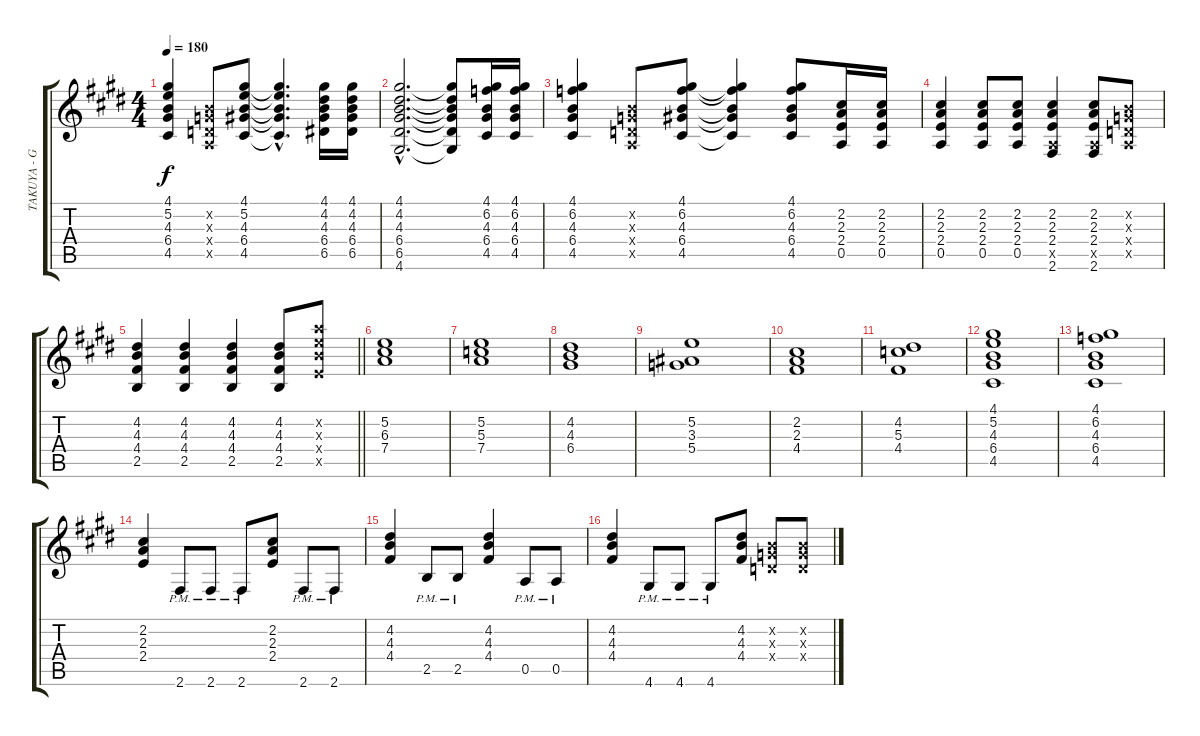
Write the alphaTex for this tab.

\track ("TAKUYA - Guitar 1" "TAKUYA - G") {instrument overdrivenguitar}
\staff {score tabs}
\tuning (E4 B3 G3 D3 A2 E2) {hide}
\ts (4 4)
\tempo 180
\clef g2
\ks e
(4.1 5.2 4.3 6.4 4.5).4{dy f} (0.2{x} 0.3{x} 0.4{x} 0.5{x}).8 (4.1 5.2 4.3 6.4 4.5).8 (4.1{hac t} 5.2{hac t} 4.3{hac t} 6.4{hac t} 4.5{hac t}).4{d} (4.1 4.2 4.3 6.4 6.5).16 (4.1 4.2 4.3 6.4 6.5).16 |
(4.1{hac} 4.2{hac} 4.3{hac} 6.4{hac} 6.5{hac} 4.6{hac}).2{d} (4.1{t} 4.2{t} 4.3{t} 6.4{t} 6.5{t} 4.6{t}).8 (4.1 6.2 4.3 6.4 4.5).16 (4.1 6.2 4.3 6.4 4.5).16 |
(4.1 6.2 4.3 6.4 4.5).4 (0.2{x} 0.3{x} 0.4{x} 0.5{x}).8 (4.1 6.2 4.3 6.4 4.5).8 (4.1{t} 6.2{t} 4.3{t} 6.4{t} 4.5{t}).4 (4.1 6.2 4.3 6.4 4.5).8 (2.2 2.3 2.4 0.5).16 (2.2 2.3 2.4 0.5).16 |
(2.2 2.3 2.4 0.5).4 (2.2 2.3 2.4 0.5).8 (2.2 2.3 2.4 0.5).8 (2.2 2.3 2.4 0.5{x} 2.6).4 (2.2 2.3 2.4 0.5{x} 2.6).8 (0.2{x} 0.3{x} 0.4{x} 0.5{x}).8 |
\barLineRight lightlight
(4.2 4.3 4.4 2.5).4 (4.2 4.3 4.4 2.5).4 (4.2 4.3 4.4 2.5).4 (4.2 4.3 4.4 2.5).8 (10.2{x} 9.3{x} 9.4{x} 7.5{x}).8 |
(5.2 6.3 7.4).1 |
(5.2 5.3 7.4).1 |
(4.2 4.3 6.4).1 |
(5.2 3.3 5.4).1 |
(2.2 2.3 4.4).1 |
(4.2 5.3 4.4).1 |
(4.1 5.2 4.3 6.4 4.5).1 |
(4.1 6.2 4.3 6.4 4.5).1 |
(2.2 2.3 2.4).4 2.6{pm}.8 2.6{pm}.8 2.6{pm}.8 (2.2 2.3 2.4).8 2.6{pm}.8 2.6{pm}.8 |
(4.2 4.3 4.4).4 2.5{pm}.8 2.5{pm}.8 (4.2 4.3 4.4).4 0.5{pm}.8 0.5{pm}.8 |
(4.2 4.3 4.4).4 4.6{pm}.8 4.6{pm}.8 4.6{pm}.8 (4.2 4.3 4.4).8 (0.2{x} 0.3{x} 0.4{x}).8 (0.2{x} 0.3{x} 0.4{x}).8
